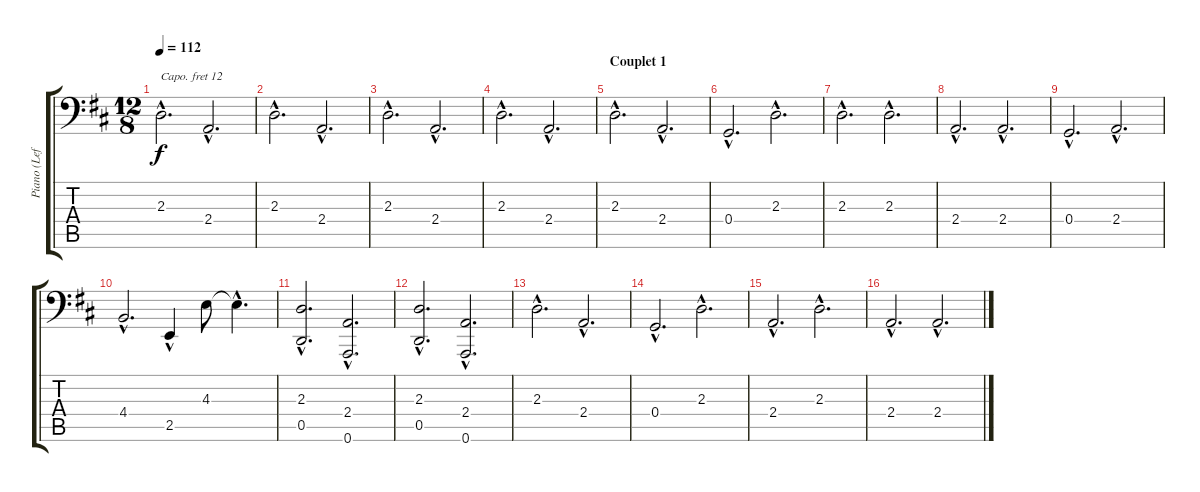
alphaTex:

\track ("Piano (Left Hand)" "Piano (Lef") {instrument acousticgrandpiano}
\staff {score tabs}
\capo 12
\tuning (Bb2 F2 C2 G1 D1 A0) {hide}
\ts (12 8)
\tempo 112
\clef f4
\ks d
2.3{hac}.2{d dy f instrument acousticgrandpiano} 2.4{hac}.2{d} |
2.3{hac}.2{d} 2.4{hac}.2{d} |
2.3{hac}.2{d} 2.4{hac}.2{d} |
2.3{hac}.2{d} 2.4{hac}.2{d} |
\section ("" "Couplet 1")
2.3{hac}.2{d} 2.4{hac}.2{d} |
0.4{hac}.2{d} 2.3{hac}.2{d} |
2.3{hac}.2{d} 2.3{hac}.2{d} |
2.4{hac}.2{d} 2.4{hac}.2{d} |
0.4{hac}.2{d} 2.4{hac}.2{d} |
4.4{hac}.2{d} 2.5{hac}.4 4.3.8 4.3{hac t}.4{d} |
(2.3{hac} 0.5{hac}).2{d} (2.4{hac} 0.6{hac}).2{d} |
(2.3{hac} 0.5{hac}).2{d} (2.4{hac} 0.6{hac}).2{d} |
2.3{hac}.2{d} 2.4{hac}.2{d} |
0.4{hac}.2{d} 2.3{hac}.2{d} |
2.4{hac}.2{d} 2.3{hac}.2{d} |
2.4{hac}.2{d} 2.4{hac}.2{d}
